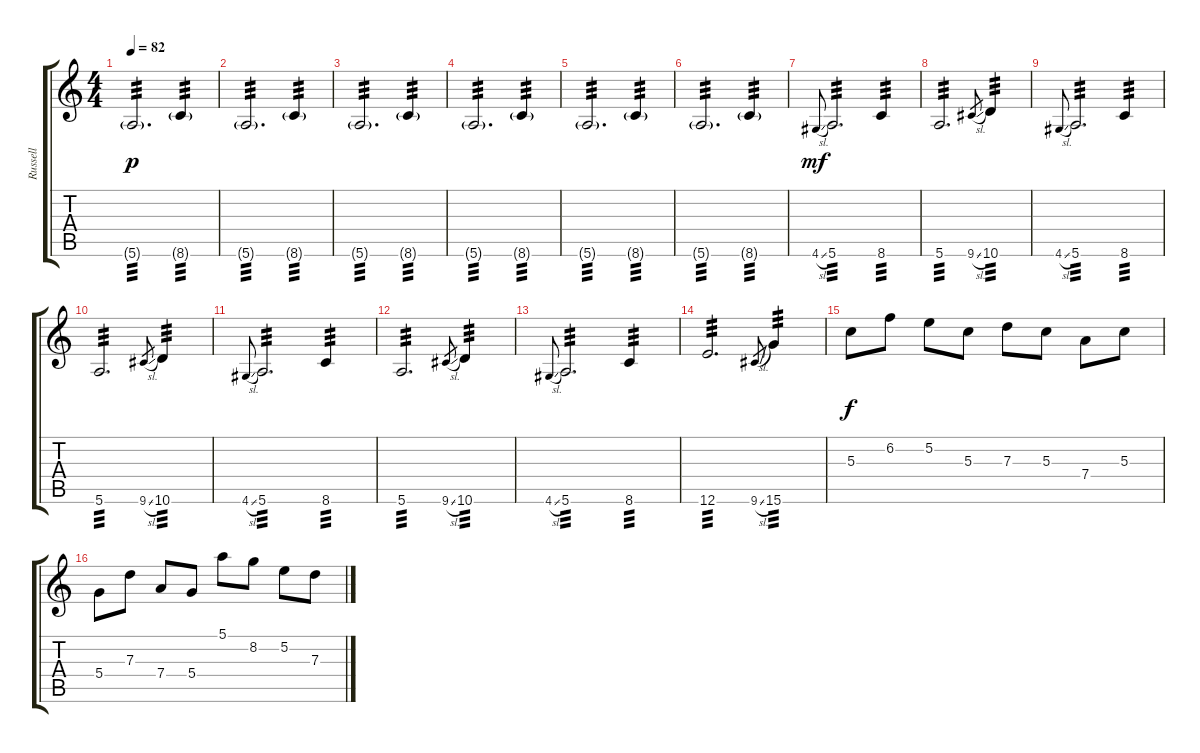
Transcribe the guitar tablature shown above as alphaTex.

\track ("Russell" "Russell") {instrument distortionguitar}
\staff {score tabs}
\tuning (E4 B3 G3 D3 A2 E2) {hide}
\ts (4 4)
\tempo 82
\clef g2
\ks c
5.6{g}.2{d tp 3 dy p} 8.6{g}.4{tp 3} |
5.6{g}.2{d tp 3} 8.6{g}.4{tp 3} |
5.6{g}.2{d tp 3} 8.6{g}.4{tp 3} |
5.6{g}.2{d tp 3} 8.6{g}.4{tp 3} |
5.6{g}.2{d tp 3} 8.6{g}.4{tp 3} |
5.6{g}.2{d tp 3} 8.6{g}.4{tp 3} |
4.6{sl}.8{gr onbeat dy mf} 5.6.2{d tp 3} 8.6.4{tp 3} |
5.6.2{d tp 3} 9.6{sl}.8{gr} 10.6.4{tp 3} |
4.6{sl}.8{gr onbeat} 5.6.2{d tp 3} 8.6.4{tp 3} |
5.6.2{d tp 3} 9.6{sl}.8{gr} 10.6.4{tp 3} |
4.6{sl}.8{gr onbeat} 5.6.2{d tp 3} 8.6.4{tp 3} |
5.6.2{d tp 3} 9.6{sl}.8{gr} 10.6.4{tp 3} |
4.6{sl}.8{gr onbeat} 5.6.2{d tp 3} 8.6.4{tp 3} |
12.6.2{d tp 3} 9.6{sl}.8{gr} 15.6.4{tp 3} |
5.3.8{dy f} 6.2.8 5.2.8 5.3.8 7.3.8 5.3.8 7.4.8 5.3.8 |
5.4.8 7.3.8 7.4.8 5.4.8 5.1.8 8.2.8 5.2.8 7.3.8
